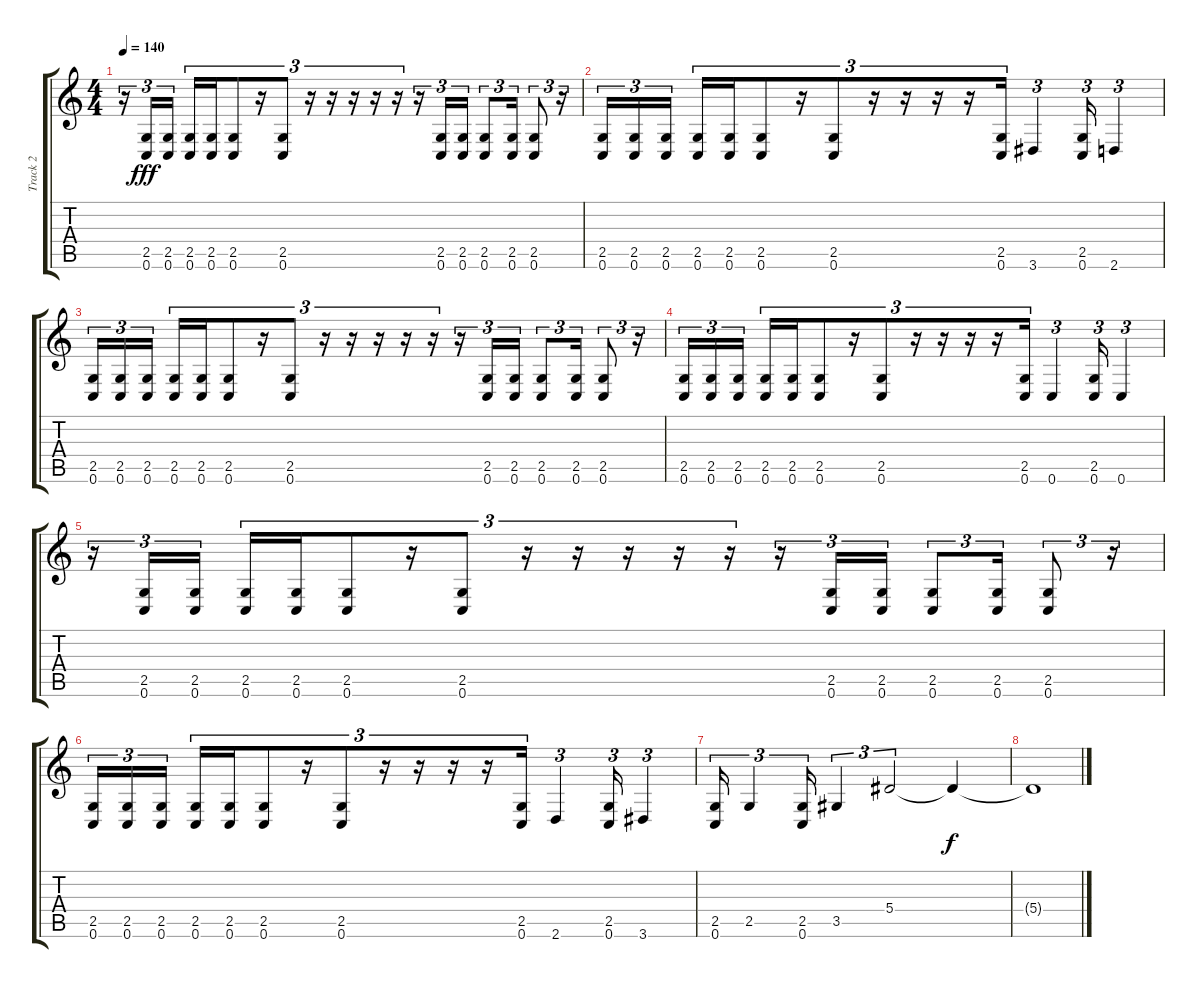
\track ("Track 2" "Track 2") {instrument overdrivenguitar}
\staff {score tabs}
\tuning (C4 G3 Eb3 Bb2 F2 C2) {hide}
\ts (4 4)
\tempo 140
\clef g2
\ks c
r.16{tu (3 2) dy fff} (2.5 0.6).16{tu (3 2)} (2.5 0.6).16{tu (3 2) beam splitsecondary} (2.5 0.6).16{tu (3 2)} (2.5 0.6).16{tu (3 2)} (2.5 0.6).8{tu (3 2)} r.16{tu (3 2)} (2.5 0.6).8{tu (3 2)} r.16{tu (3 2)} r.16{tu (3 2)} r.16{tu (3 2)} r.16{tu (3 2)} r.16{tu (3 2)} r.16{tu (3 2)} (2.5 0.6).16{tu (3 2)} (2.5 0.6).16{tu (3 2)} (2.5 0.6).8{tu (3 2)} (2.5 0.6).16{tu (3 2)} (2.5 0.6).8{tu (3 2)} r.16{tu (3 2)} |
(2.5 0.6).16{tu (3 2)} (2.5 0.6).16{tu (3 2)} (2.5 0.6).16{tu (3 2) beam splitsecondary} (2.5 0.6).16{tu (3 2)} (2.5 0.6).16{tu (3 2)} (2.5 0.6).8{tu (3 2)} r.16{tu (3 2)} (2.5 0.6).8{tu (3 2)} r.16{tu (3 2)} r.16{tu (3 2)} r.16{tu (3 2)} r.16{tu (3 2)} (2.5 0.6).16{tu (3 2)} 3.6.4{tu (3 2)} (2.5 0.6).16{tu (3 2)} 2.6.4{tu (3 2)} |
(2.5 0.6).16{tu (3 2)} (2.5 0.6).16{tu (3 2)} (2.5 0.6).16{tu (3 2) beam splitsecondary} (2.5 0.6).16{tu (3 2)} (2.5 0.6).16{tu (3 2)} (2.5 0.6).8{tu (3 2)} r.16{tu (3 2)} (2.5 0.6).8{tu (3 2)} r.16{tu (3 2)} r.16{tu (3 2)} r.16{tu (3 2)} r.16{tu (3 2)} r.16{tu (3 2)} r.16{tu (3 2)} (2.5 0.6).16{tu (3 2)} (2.5 0.6).16{tu (3 2)} (2.5 0.6).8{tu (3 2)} (2.5 0.6).16{tu (3 2)} (2.5 0.6).8{tu (3 2)} r.16{tu (3 2)} |
(2.5 0.6).16{tu (3 2)} (2.5 0.6).16{tu (3 2)} (2.5 0.6).16{tu (3 2) beam splitsecondary} (2.5 0.6).16{tu (3 2)} (2.5 0.6).16{tu (3 2)} (2.5 0.6).8{tu (3 2)} r.16{tu (3 2)} (2.5 0.6).8{tu (3 2)} r.16{tu (3 2)} r.16{tu (3 2)} r.16{tu (3 2)} r.16{tu (3 2)} (2.5 0.6).16{tu (3 2)} 0.6.4{tu (3 2)} (2.5 0.6).16{tu (3 2)} 0.6.4{tu (3 2)} |
r.16{tu (3 2)} (2.5 0.6).16{tu (3 2)} (2.5 0.6).16{tu (3 2) beam splitsecondary} (2.5 0.6).16{tu (3 2)} (2.5 0.6).16{tu (3 2)} (2.5 0.6).8{tu (3 2)} r.16{tu (3 2)} (2.5 0.6).8{tu (3 2)} r.16{tu (3 2)} r.16{tu (3 2)} r.16{tu (3 2)} r.16{tu (3 2)} r.16{tu (3 2)} r.16{tu (3 2)} (2.5 0.6).16{tu (3 2)} (2.5 0.6).16{tu (3 2)} (2.5 0.6).8{tu (3 2)} (2.5 0.6).16{tu (3 2)} (2.5 0.6).8{tu (3 2)} r.16{tu (3 2)} |
(2.5 0.6).16{tu (3 2)} (2.5 0.6).16{tu (3 2)} (2.5 0.6).16{tu (3 2) beam splitsecondary} (2.5 0.6).16{tu (3 2)} (2.5 0.6).16{tu (3 2)} (2.5 0.6).8{tu (3 2)} r.16{tu (3 2)} (2.5 0.6).8{tu (3 2)} r.16{tu (3 2)} r.16{tu (3 2)} r.16{tu (3 2)} r.16{tu (3 2)} (2.5 0.6).16{tu (3 2)} 2.6.4{tu (3 2)} (2.5 0.6).16{tu (3 2)} 3.6.4{tu (3 2)} |
(2.5 0.6).16{tu (3 2)} 2.5.4{tu (3 2)} (2.5 0.6).16{tu (3 2)} 3.5.4{tu (3 2)} 5.4.2{tu (3 2)} 5.4{t}.4{dy f} |
5.4{t}.1
